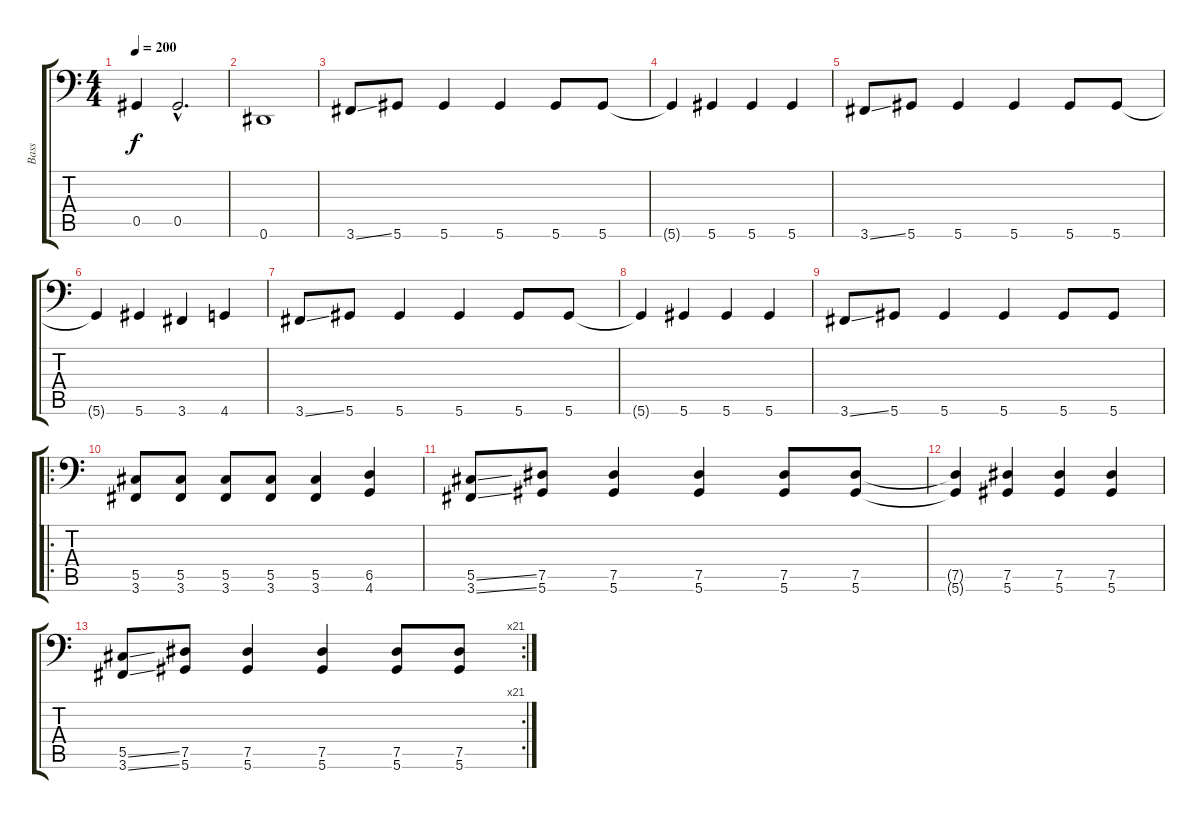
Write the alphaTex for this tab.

\track ("Bass" "Bass") {instrument distortionguitar}
\staff {score tabs}
\tuning (Eb3 Bb2 Gb2 Db2 Ab1 Eb1) {hide}
\ts (4 4)
\tempo 200
\clef f4
\ks c
0.5.4{dy f} 0.5{hac}.2{d} |
0.6.1 |
3.6{ss}.8 5.6.8 5.6.4 5.6.4 5.6.8 5.6.8 |
5.6{t}.4 5.6.4 5.6.4 5.6.4 |
3.6{ss}.8 5.6.8 5.6.4 5.6.4 5.6.8 5.6.8 |
5.6{t}.4 5.6.4 3.6.4 4.6.4 |
3.6{ss}.8 5.6.8 5.6.4 5.6.4 5.6.8 5.6.8 |
5.6{t}.4 5.6.4 5.6.4 5.6.4 |
3.6{ss}.8 5.6.8 5.6.4 5.6.4 5.6.8 5.6.8 |
\ro
(5.5 3.6).8 (5.5 3.6).8 (5.5 3.6).8 (5.5 3.6).8 (5.5 3.6).4 (6.5 4.6).4 |
(5.5{ss} 3.6{ss}).8 (7.5 5.6).8 (7.5 5.6).4 (7.5 5.6).4 (7.5 5.6).8 (7.5 5.6).8 |
(7.5{t} 5.6{t}).4 (7.5 5.6).4 (7.5 5.6).4 (7.5 5.6).4 |
\rc 21
(5.5{ss} 3.6{ss}).8 (7.5 5.6).8 (7.5 5.6).4 (7.5 5.6).4 (7.5 5.6).8 (7.5 5.6).8
